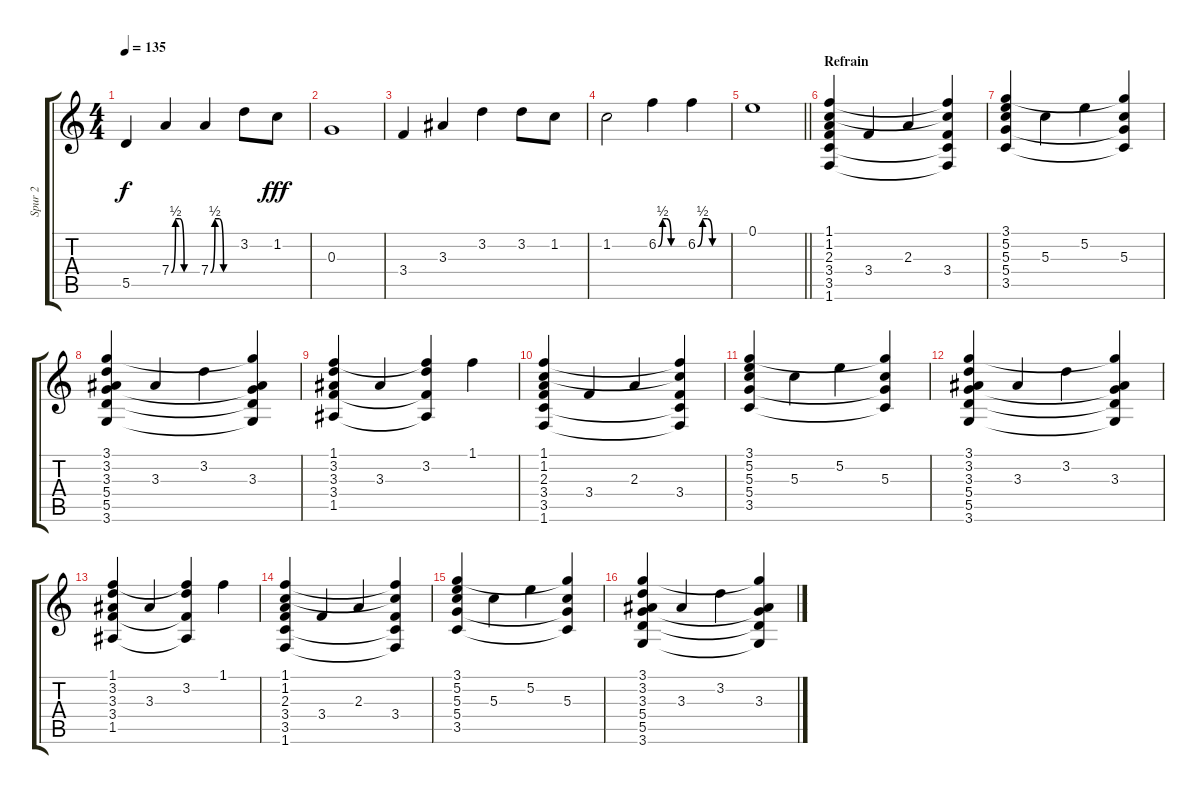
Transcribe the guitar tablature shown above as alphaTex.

\track ("Spur 2" "Spur 2") {instrument distortionguitar}
\staff {score tabs}
\tuning (E4 B3 G3 D3 A2 E2) {hide}
\ts (4 4)
\tempo 135
\clef g2
\ks c
5.5.4{dy f} 7.4{be (custom 0 0 10 2 20 2 30 0 60 0)}.4 7.4{be (custom 0 0 10 2 20 2 30 0 60 0)}.4 3.2.8 1.2.8{dy fff} |
0.3.1 |
3.4.4 3.3.4 3.2.4 3.2.8 1.2.8 |
1.2.2 6.2{be (custom 0 0 10 2 20 2 30 0 60 0)}.4 6.2{be (custom 0 0 10 2 20 2 30 0 60 0)}.4 |
\barLineRight lightlight
0.1.1 |
\section ("" "Refrain")
(1.1 1.2 2.3 3.4 3.5 1.6).4 3.4.4 2.3.4 (1.1{t} 1.2{t} 3.4 3.5{t} 1.6{t}).4 |
(3.1 5.2 5.3 5.4 3.5).4 5.3.4 5.2.4 (3.1{t} 5.3 5.4{t} 3.5{t}).4 |
(3.1 3.2 3.3 5.4 5.5 3.6).4 3.3.4 3.2.4 (3.1{t} 3.3 5.4{t} 5.5{t} 3.6{t}).4 |
(1.1 3.2 3.3 3.4 1.5).4 3.3.4 (1.1{t} 3.2 3.4{t} 1.5{t}).4 1.1.4 |
(1.1 1.2 2.3 3.4 3.5 1.6).4 3.4.4 2.3.4 (1.1{t} 1.2{t} 3.4 3.5{t} 1.6{t}).4 |
(3.1 5.2 5.3 5.4 3.5).4 5.3.4 5.2.4 (3.1{t} 5.3 5.4{t} 3.5{t}).4 |
(3.1 3.2 3.3 5.4 5.5 3.6).4 3.3.4 3.2.4 (3.1{t} 3.3 5.4{t} 5.5{t} 3.6{t}).4 |
(1.1 3.2 3.3 3.4 1.5).4 3.3.4 (1.1{t} 3.2 3.4{t} 1.5{t}).4 1.1.4 |
(1.1 1.2 2.3 3.4 3.5 1.6).4 3.4.4 2.3.4 (1.1{t} 1.2{t} 3.4 3.5{t} 1.6{t}).4 |
(3.1 5.2 5.3 5.4 3.5).4 5.3.4 5.2.4 (3.1{t} 5.3 5.4{t} 3.5{t}).4 |
(3.1 3.2 3.3 5.4 5.5 3.6).4 3.3.4 3.2.4 (3.1{t} 3.3 5.4{t} 5.5{t} 3.6{t}).4
